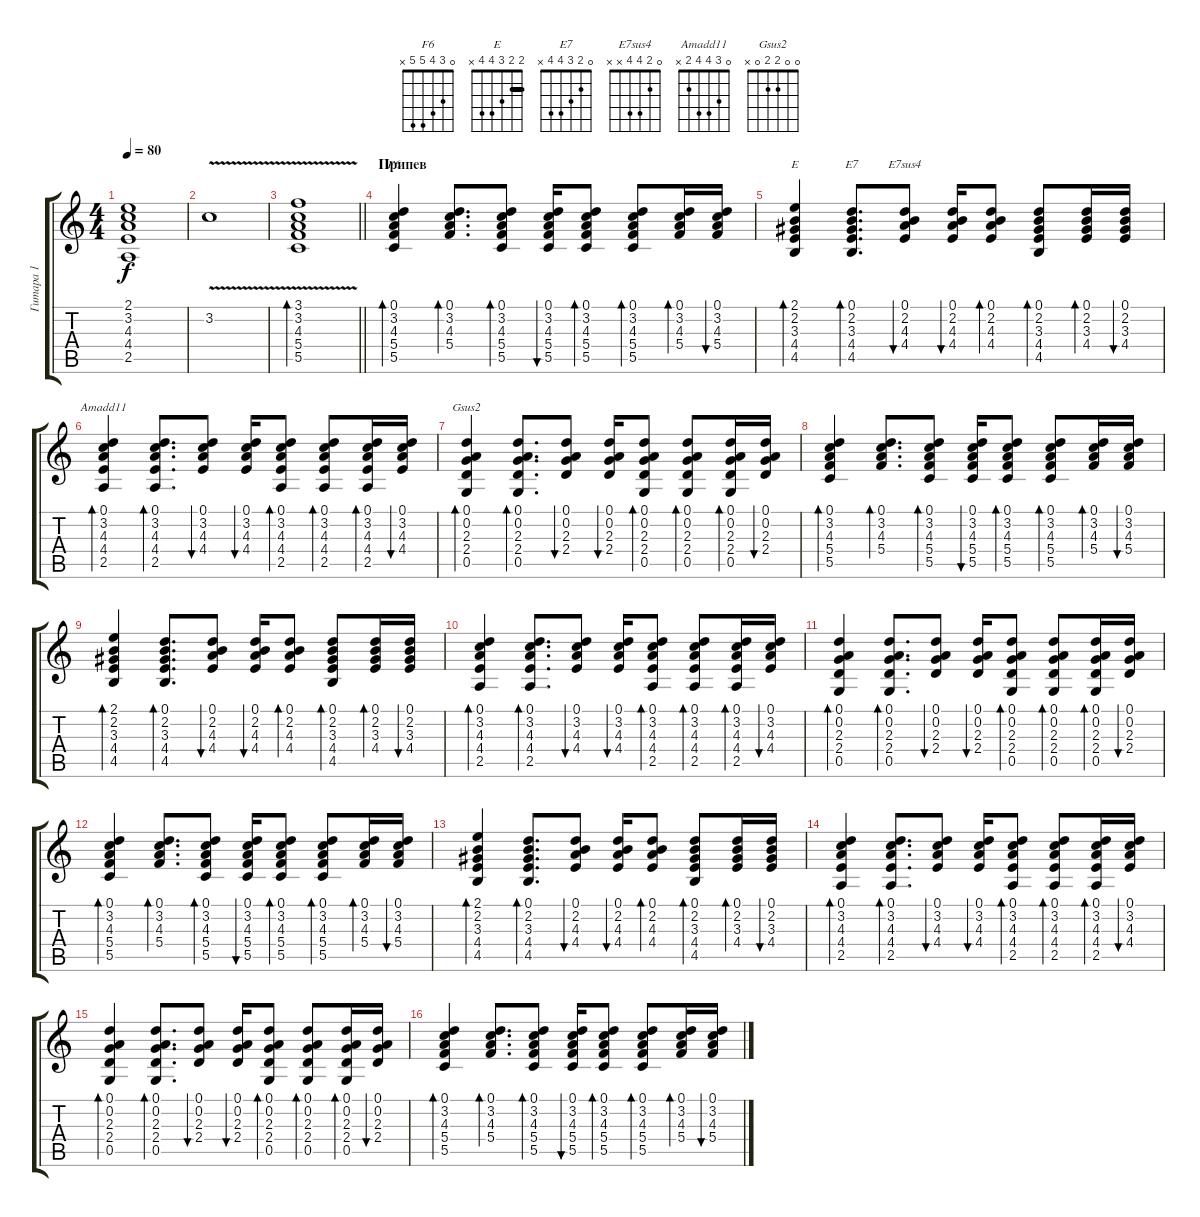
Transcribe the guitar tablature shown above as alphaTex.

\track ("Гитара 1" "Гитара 1") {instrument acousticguitarsteel}
\staff {score tabs}
\tuning (D4 A3 F3 C3 G2 D2) {hide}
\chord ("F6" 0 3 4 5 5 x)
\chord ("E" 2 2 3 4 4 x) {barre 2}
\chord ("E7" 0 2 3 4 4 x)
\chord ("E7sus4" 0 2 4 4 x x)
\chord ("Amadd11" 0 3 4 4 2 x)
\chord ("Gsus2" 0 0 2 2 0 x)
\ts (4 4)
\tempo 80
\clef g2
\ks c
(2.1{t} 3.2{t} 4.3{t} 4.4{t} 2.5{t}).1{dy f} |
3.2{v}.1 |
\barLineRight lightlight
(3.1{v} 3.2{v} 4.3{v} 5.4{v} 5.5{v}).1{bd 240} |
\section ("" "Припев")
(0.1 3.2 4.3 5.4 5.5).4{bd 120 ch "F6" instrument acousticguitarsteel} (0.1 3.2 4.3 5.4).8{d bd 60} (0.1 3.2 4.3 5.4 5.5).8{bd 30} (0.1 3.2 4.3 5.4 5.5).16{bu 30} (0.1 3.2 4.3 5.4 5.5).8{bd 30} (0.1 3.2 4.3 5.4 5.5).8{bd 30} (0.1 3.2 4.3 5.4).16{bd 60} (0.1 3.2 4.3 5.4).16{bu 60} |
(2.1 2.2 3.3 4.4 4.5).4{bd 30 ch "E"} (0.1 2.2 3.3 4.4 4.5).8{d bd 30 ch "E7"} (0.1 2.2 4.3 4.4).8{bu 30 ch "E7sus4"} (0.1 2.2 4.3 4.4).16{bu 30} (0.1 2.2 4.3 4.4).8{bd 30} (0.1 2.2 3.3 4.4 4.5).8{bd 30} (0.1 2.2 3.3 4.4).16{bd 60} (0.1 2.2 3.3 4.4).16{bu 60} |
(0.1 3.2 4.3 4.4 2.5).4{bd 60 ch "Amadd11"} (0.1 3.2 4.3 4.4 2.5).8{d bd 60} (0.1 3.2 4.3 4.4).8{bu 60} (0.1 3.2 4.3 4.4).16{bu 60} (0.1 3.2 4.3 4.4 2.5).8{bd 60} (0.1 3.2 4.3 4.4 2.5).8{bd 60} (0.1 3.2 4.3 4.4 2.5).16{bd 60} (0.1 3.2 4.3 4.4).16{bu 60} |
(0.1 0.2 2.3 2.4 0.5).4{bd 60 ch "Gsus2"} (0.1 0.2 2.3 2.4 0.5).8{d bd 60} (0.1 0.2 2.3 2.4).8{bu 60} (0.1 0.2 2.3 2.4).16{bu 60} (0.1 0.2 2.3 2.4 0.5).8{bd 60} (0.1 0.2 2.3 2.4 0.5).8{bd 60} (0.1 0.2 2.3 2.4 0.5).16{bd 60} (0.1 0.2 2.3 2.4).16{bu 60} |
(0.1 3.2 4.3 5.4 5.5).4{bd 120} (0.1 3.2 4.3 5.4).8{d bd 60} (0.1 3.2 4.3 5.4 5.5).8{bd 30} (0.1 3.2 4.3 5.4 5.5).16{bu 30} (0.1 3.2 4.3 5.4 5.5).8{bd 30} (0.1 3.2 4.3 5.4 5.5).8{bd 30} (0.1 3.2 4.3 5.4).16{bd 60} (0.1 3.2 4.3 5.4).16{bu 60} |
(2.1 2.2 3.3 4.4 4.5).4{bd 30} (0.1 2.2 3.3 4.4 4.5).8{d bd 30} (0.1 2.2 4.3 4.4).8{bu 30} (0.1 2.2 4.3 4.4).16{bu 30} (0.1 2.2 4.3 4.4).8{bd 30} (0.1 2.2 3.3 4.4 4.5).8{bd 30} (0.1 2.2 3.3 4.4).16{bd 60} (0.1 2.2 3.3 4.4).16{bu 60} |
(0.1 3.2 4.3 4.4 2.5).4{bd 60} (0.1 3.2 4.3 4.4 2.5).8{d bd 60} (0.1 3.2 4.3 4.4).8{bu 60} (0.1 3.2 4.3 4.4).16{bu 60} (0.1 3.2 4.3 4.4 2.5).8{bd 60} (0.1 3.2 4.3 4.4 2.5).8{bd 60} (0.1 3.2 4.3 4.4 2.5).16{bd 60} (0.1 3.2 4.3 4.4).16{bu 60} |
(0.1 0.2 2.3 2.4 0.5).4{bd 60} (0.1 0.2 2.3 2.4 0.5).8{d bd 60} (0.1 0.2 2.3 2.4).8{bu 60} (0.1 0.2 2.3 2.4).16{bu 60} (0.1 0.2 2.3 2.4 0.5).8{bd 60} (0.1 0.2 2.3 2.4 0.5).8{bd 60} (0.1 0.2 2.3 2.4 0.5).16{bd 60} (0.1 0.2 2.3 2.4).16{bu 60} |
(0.1 3.2 4.3 5.4 5.5).4{bd 120} (0.1 3.2 4.3 5.4).8{d bd 60} (0.1 3.2 4.3 5.4 5.5).8{bd 30} (0.1 3.2 4.3 5.4 5.5).16{bu 30} (0.1 3.2 4.3 5.4 5.5).8{bd 30} (0.1 3.2 4.3 5.4 5.5).8{bd 30} (0.1 3.2 4.3 5.4).16{bd 60} (0.1 3.2 4.3 5.4).16{bu 60} |
(2.1 2.2 3.3 4.4 4.5).4{bd 30} (0.1 2.2 3.3 4.4 4.5).8{d bd 30} (0.1 2.2 4.3 4.4).8{bu 30} (0.1 2.2 4.3 4.4).16{bu 30} (0.1 2.2 4.3 4.4).8{bd 30} (0.1 2.2 3.3 4.4 4.5).8{bd 30} (0.1 2.2 3.3 4.4).16{bd 60} (0.1 2.2 3.3 4.4).16{bu 60} |
(0.1 3.2 4.3 4.4 2.5).4{bd 60} (0.1 3.2 4.3 4.4 2.5).8{d bd 60} (0.1 3.2 4.3 4.4).8{bu 60} (0.1 3.2 4.3 4.4).16{bu 60} (0.1 3.2 4.3 4.4 2.5).8{bd 60} (0.1 3.2 4.3 4.4 2.5).8{bd 60} (0.1 3.2 4.3 4.4 2.5).16{bd 60} (0.1 3.2 4.3 4.4).16{bu 60} |
(0.1 0.2 2.3 2.4 0.5).4{bd 60} (0.1 0.2 2.3 2.4 0.5).8{d bd 60} (0.1 0.2 2.3 2.4).8{bu 60} (0.1 0.2 2.3 2.4).16{bu 60} (0.1 0.2 2.3 2.4 0.5).8{bd 60} (0.1 0.2 2.3 2.4 0.5).8{bd 60} (0.1 0.2 2.3 2.4 0.5).16{bd 60} (0.1 0.2 2.3 2.4).16{bu 60} |
(0.1 3.2 4.3 5.4 5.5).4{bd 120} (0.1 3.2 4.3 5.4).8{d bd 60} (0.1 3.2 4.3 5.4 5.5).8{bd 30} (0.1 3.2 4.3 5.4 5.5).16{bu 30} (0.1 3.2 4.3 5.4 5.5).8{bd 30} (0.1 3.2 4.3 5.4 5.5).8{bd 30} (0.1 3.2 4.3 5.4).16{bd 60} (0.1 3.2 4.3 5.4).16{bu 60}
